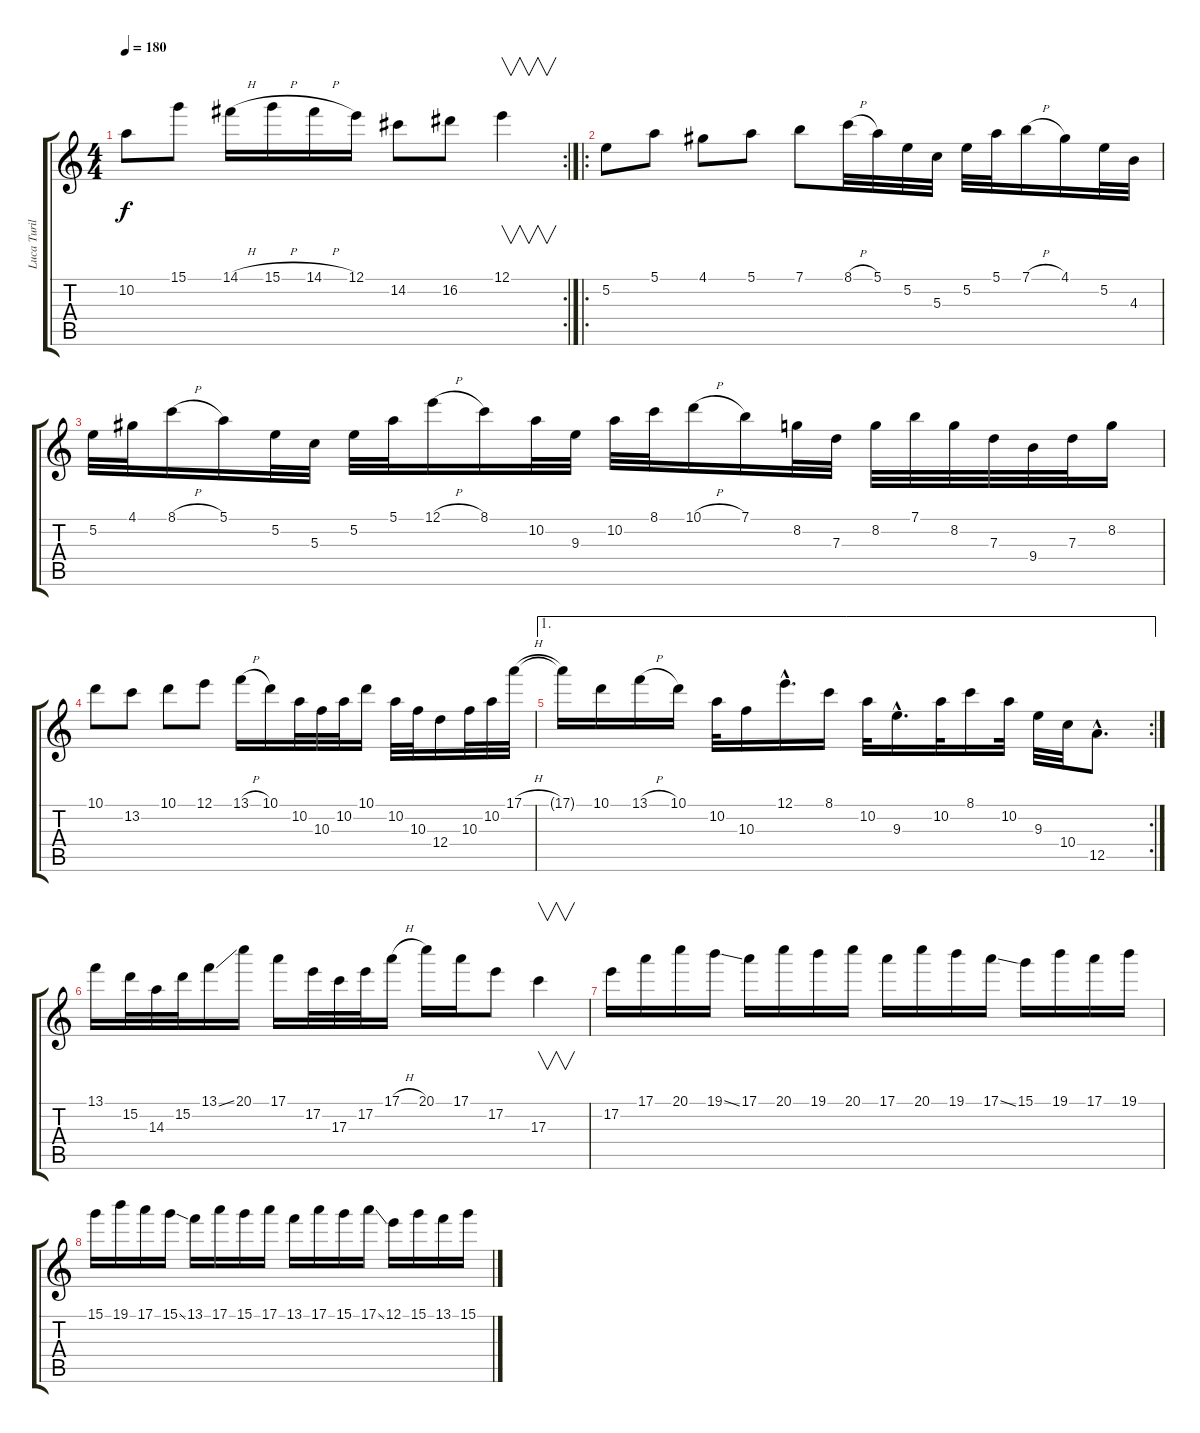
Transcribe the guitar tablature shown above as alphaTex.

\track ("Luca Turilli" "Luca Turil") {instrument overdrivenguitar}
\staff {score tabs}
\tuning (E4 B3 G3 D3 A2 E2) {hide}
\rc 2
\ts (4 4)
\tempo 180
\clef g2
\ks c
10.2.8{dy f} 15.1.8 14.1{h}.16 15.1{h}.16 14.1{h}.16 12.1.16 14.2.8 16.2.8 12.1.4{v} |
\ro
5.2.8 5.1.8 4.1.8 5.1.8 7.1.8 8.1{h}.32 5.1.32 5.2.32 5.3.32 5.2.32 5.1.32 7.1{h}.16 4.1.16 5.2.32 4.3.32 |
5.2.32 4.1.32 8.1{h}.16 5.1.16 5.2.32 5.3.32 5.2.32 5.1.32 12.1{h}.16 8.1.16 10.2.32 9.3.32 10.2.32 8.1.32 10.1{h}.16 7.1.16 8.2.32 7.3.32 8.2.32 7.1.32 8.2.32 7.3.32 9.4.32 7.3.32 8.2.16 |
10.1.8 13.2.8 10.1.8 12.1.8 13.1{h}.16 10.1.16 10.2.32 10.3.32 10.2.32 10.1.16 10.2.32 10.3.32 12.4.16 10.3.32 10.2.32 17.1{h}.32 |
\ae 1
\rc 2
17.1{t}.16 10.1.16 13.1{h}.16 10.1.16 10.2.32 10.3.16 12.1{hac}.16{d} 8.1.16 10.2.32 9.3{hac}.16{d} 10.2.32 8.1.16 10.2.32 9.3.32 10.4.32 12.5{hac}.8{d} |
13.1.16 15.2.32 14.3.32 15.2.32 13.1{ss}.16 20.1.16 17.1.16 17.2.32 17.3.32 17.2.32 17.1{h}.16 20.1.16 17.1.16 17.2.8 17.3.4{v} |
17.2.16 17.1.16 20.1.16 19.1{ss}.16 17.1.16 20.1.16 19.1.16 20.1.16 17.1.16 20.1.16 19.1.16 17.1{ss}.16 15.1.16 19.1.16 17.1.16 19.1.16 |
15.1.16 19.1.16 17.1.16 15.1{ss}.16 13.1.16 17.1.16 15.1.16 17.1.16 13.1.16 17.1.16 15.1.16 17.1{ss}.16 12.1.16 15.1.16 13.1.16 15.1.16
